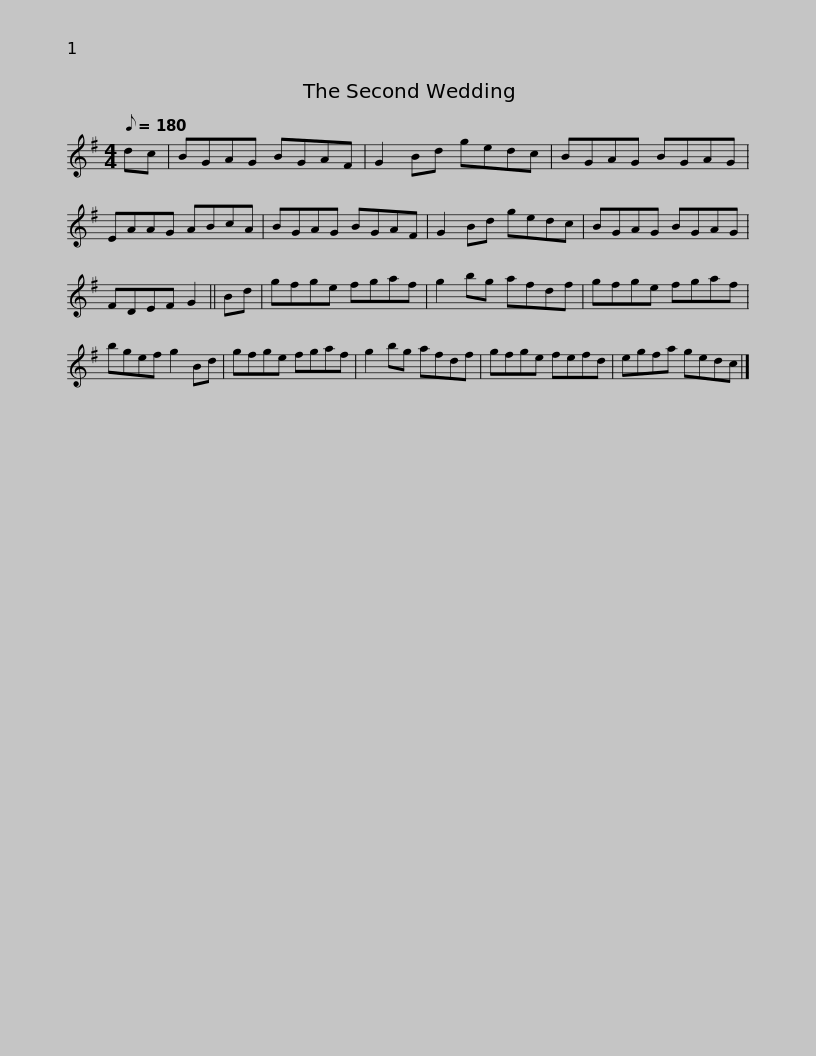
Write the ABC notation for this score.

X:1
L:1/8
Q:1/8=180
M:4/4
I:linebreak $
K:G
V:1 treble
V:1
 dc | BGAG BGAF | G2 Bd gedc | BGAG BGAG | EAAG ABcA | %5
 BGAG BGAF |$ G2 Bd gedc | BGAG BGAG | FDEF G2 || Bd | %10
 gfge fgaf | g2 bg afdf | gfge fgaf |$ bgef g2 Bd | gfge fgaf | %15
 g2 bg afdf | gfge fefd | egfa gedc |] %18
